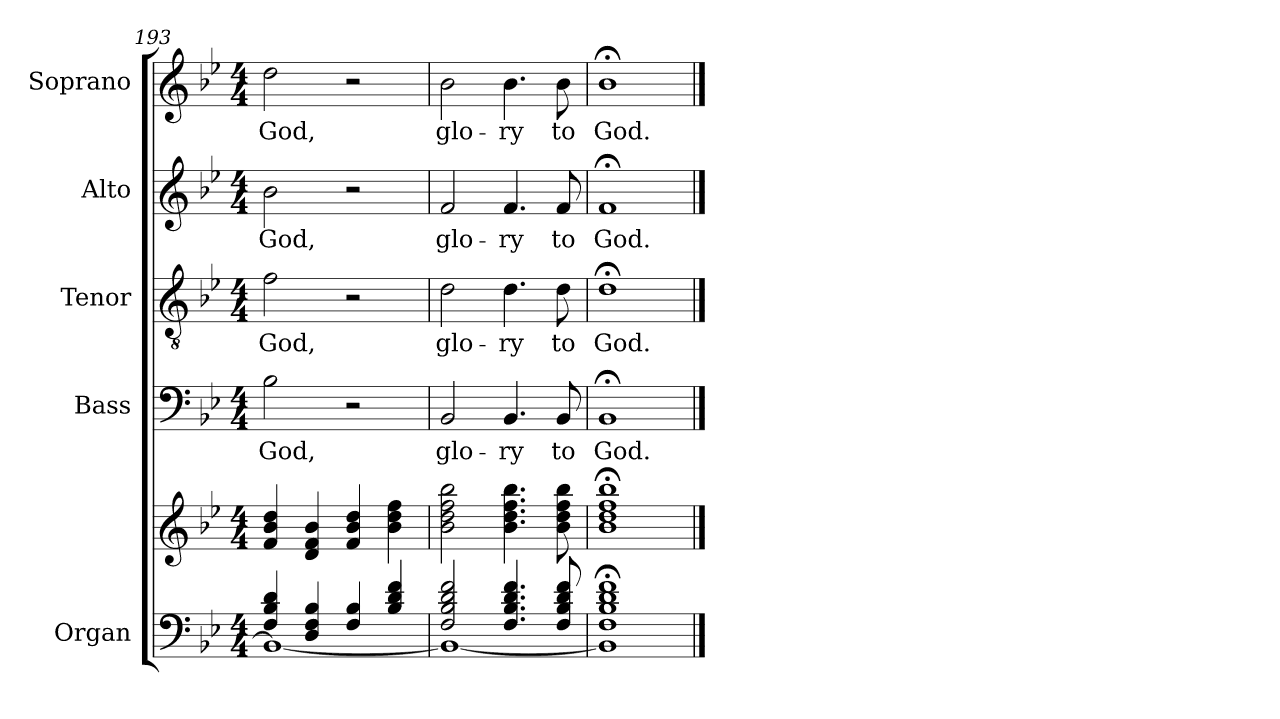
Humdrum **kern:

**kern	**kern	**kern	**text	**kern	**text	**kern	**text	**kern	**text
*part5	*part5	*part4	*part4	*part3	*part3	*part2	*part2	*part1	*part1
*staff6	*staff5	*staff4	*staff4	*staff3	*staff3	*staff2	*staff2	*staff1	*staff1
*I"Organ	*	*I"Bass	*	*I"Tenor	*	*I"Alto	*	*I"Soprano	*
*I'Org.	*	*I'B.	*	*I'T.	*	*I'A.	*	*I'S.	*
*clefF4	*clefG2	*clefF4	*	*clefGv2	*	*clefG2	*	*clefG2	*
*	*	*	*	*ITrd7c12	*	*	*	*	*
*k[b-e-]	*k[b-e-]	*k[b-e-]	*	*k[b-e-]	*	*k[b-e-]	*	*k[b-e-]	*
*B-:	*B-:	*B-:	*	*B-:	*	*B-:	*	*B-:	*
*M4/4	*M4/4	*M4/4	*	*M4/4	*	*M4/4	*	*M4/4	*
=193	=193	=193	=193	=193	=193	=193	=193	=193	=193
*^	*	*	*	*	*	*	*	*	*
!	!	!	!	!LO:LY:b:color=#000000	!	!	!	!	!	!
!	!	!	!	!	!	!LO:LY:b:color=#000000	!	!	!	!
!	!	!	!	!	!	!	!	!LO:LY:b:color=#000000	!	!
!	!	!	!	!	!	!	!	!	!	!LO:LY:b:color=#000000
4Fi/ 4B-i 4di	1BB-i_<	4fi/ 4b-i 4ddi	2B-i\	God,	2Fi\	God,	2b-i\	God,	2ddi\	God,
4Di/ 4Fi 4B-i	.	4di/ 4fi 4b-i	.	.	.	.	.	.	.	.
4Fi/ 4B-i	.	4fi/ 4b-i 4ddi	2r	.	2r	.	2r	.	2r	.
4B-i/ 4di 4fi	.	4b-i\ 4ddi 4ffi	.	.	.	.	.	.	.	.
=194	=194	=194	=194	=194	=194	=194	=194	=194	=194	=194
!	!	!	!	!LO:LY:b:color=#000000	!	!	!	!	!	!
!	!	!	!	!	!	!LO:LY:b:color=#000000	!	!	!	!
!	!	!	!	!	!	!	!	!LO:LY:b:color=#000000	!	!
!	!	!	!	!	!	!	!	!	!	!LO:LY:b:color=#000000
2Fi/ 2B-i 2di 2fi	1BB-i_<	2b-i\ 2ddi 2ffi 2bb-i	2BB-i/	glo-	2Di\	glo-	2fi/	glo-	2b-i\	glo-
!	!	!	!	!LO:LY:b:color=#000000	!	!	!	!	!	!
!	!	!	!	!	!	!LO:LY:b:color=#000000	!	!	!	!
!	!	!	!	!	!	!	!	!LO:LY:b:color=#000000	!	!
!	!	!	!	!	!	!	!	!	!	!LO:LY:b:color=#000000
4.Fi/ 4.B-i 4.di 4.fi	.	4.b-i\ 4.ddi 4.ffi 4.bb-i	4.BB-i/	-ry	4.Di\	-ry	4.fi/	-ry	4.b-i\	-ry
!	!	!	!	!LO:LY:b:color=#000000	!	!	!	!	!	!
!	!	!	!	!	!	!LO:LY:b:color=#000000	!	!	!	!
!	!	!	!	!	!	!	!	!LO:LY:b:color=#000000	!	!
!	!	!	!	!	!	!	!	!	!	!LO:LY:b:color=#000000
8Fi/ 8B-i 8di 8fi	.	8b-i\ 8ddi 8ffi 8bb-i	8BB-i/	to	8Di\	to	8fi/	to	8b-i\	to
*v	*v	*	*	*	*	*	*	*	*	*
=195	=195	=195	=195	=195	=195	=195	=195	=195	=195
!	!	!	!LO:LY:b:color=#000000	!	!	!	!	!	!
!	!	!	!	!	!LO:LY:b:color=#000000	!	!	!	!
!	!	!	!	!	!	!	!LO:LY:b:color=#000000	!	!
!	!	!	!	!	!	!	!	!	!LO:LY:b:color=#000000
1BB-i]; 1Fi; 1B-i; 1di; 1fi;	1b-i; 1ddi; 1ffi; 1bb-i;	1BB-;i	God.	1D;i	God.	1f;i	God.	1b-;i	God.
==	==	==	==	==	==	==	==	==	==
*-	*-	*-	*-	*-	*-	*-	*-	*-	*-
